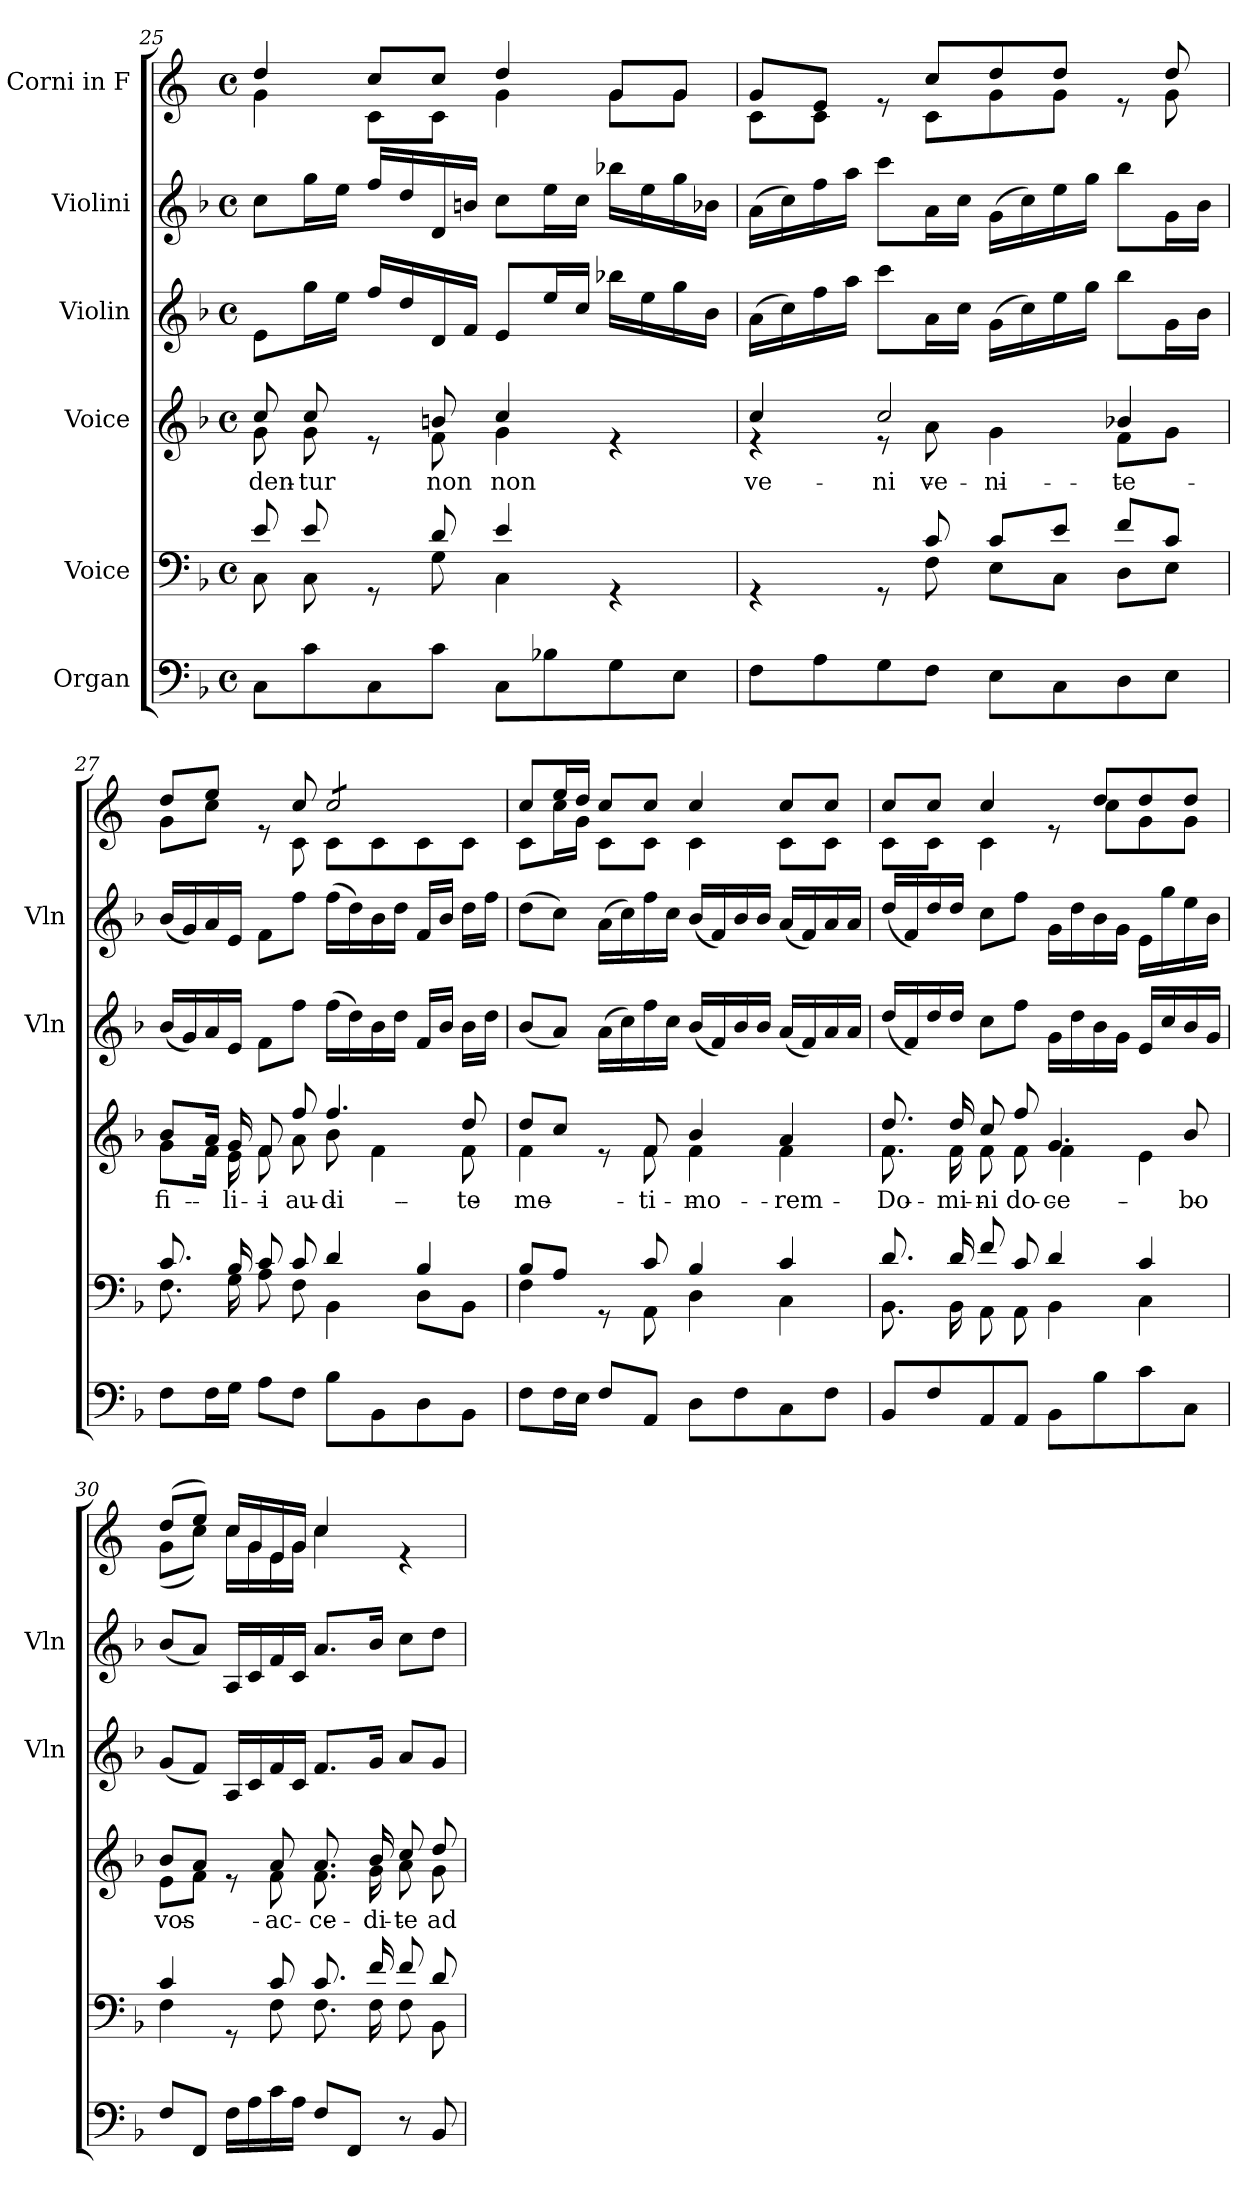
**kern	**kern	**kern	**text	**kern	**kern	**kern
*part6	*part5	*part4	*part4	*part3	*part2	*part1
*staff6	*staff5	*staff4	*staff4	*staff3	*staff2	*staff1
*I"Organ	*I"Voice	*I"Voice	*	*I"Violin	*I"Violini	*I"Corni in F
*	*	*	*	*I'Vln	*I'Vln	*
!!LO:PB:g=z
*clefF4	*clefF4	*clefG2	*	*clefG2	*clefG2	*clefG2
*	*	*	*	*	*	*ITrd4c7
*k[b-]	*k[b-]	*k[b-]	*	*k[b-]	*k[b-]	*k[b-]
*M4/4	*M4/4	*M4/4	*	*M4/4	*M4/4	*M4/4
*met(c)	*met(c)	*met(c)	*	*met(c)	*met(c)	*met(c)
=25	=25	=25	=25	=25	=25	=25
*	*^	*	*	*	*	*
!	!	!	!	!LO:LY:b	!	!	!
*	*	*	*^	*	*	*	*^
8C\L	8e/	8C\	8cc/	8g\	-den-	8e\L	8cc\L	4g/	4c\
!	!	!	!	!	!LO:LY:b	!	!	!	!
8c\	8e/	8C\	8cc/	8g\	-tur	16gg\L	16gg\L	.	.
.	.	.	.	.	.	16ee\JJ	16ee\JJ	.	.
8C\	8rGG	8ryy	8re	8ryy	.	16ff/LL	16ff/LL	8f/L	8F\L
.	.	.	.	.	.	16dd/	16dd/	.	.
!	!	!	!	!	!LO:LY:b	!	!	!	!
8c\J	8d/	8G\	8bn/	8f\	non	16d/	16d/	8f/J	8F\J
.	.	.	.	.	.	16f/JJ	16bn/JJ	.	.
!	!	!	!	!	!LO:LY:b	!	!	!	!
8C\L	4e/	4C\	4cc/	4g\	non	8e/L	8cc\L	4g/	4c\
8B-X\	.	.	.	.	.	16ee/L	16ee\L	.	.
.	.	.	.	.	.	16cc/JJ	16cc\JJ	.	.
8G\	4rGG	4ryy	4re	4ryy	.	16bb-X\LL	16bb-X\LL	8c/L	8c\L
.	.	.	.	.	.	16ee\	16ee\	.	.
8E\J	.	.	.	.	.	16gg\	16gg\	8c/J	8c\J
.	.	.	.	.	.	16b-\JJ	16b-X\JJ	.	.
=26	=26	=26	=26	=26	=26	=26	=26	=26	=26
!	!	!	!	!	!LO:LY:b	!	!	!	!
8F\L	4rGG	4.ryy	4cc/	4r	ve-	(16a\LL	(16a\LL	8c/L	8F\L
.	.	.	.	.	.	16cc\)	16cc\)	.	.
8A\	.	.	.	.	.	16ff\	16ff\	8A/J	8F\J
.	.	.	.	.	.	16aa\JJ	16aa\JJ	.	.
!	!	!	!	!	!LO:LY:b	!	!	!	!
8G\	8rGG	.	2cc/	8r	-ni-	8ccc\L	8ccc\L	8re	8ryy
!	!	!	!	!	!LO:LY:b	!	!	!	!
8F\J	8c/	8F\	.	8a\	ve-	16a\L	16a\L	8f/L	8F\L
.	.	.	.	.	.	16cc\JJ	16cc\JJ	.	.
!	!	!	!	!	!LO:LY:b	!	!	!	!
8E\L	8c/L	8E\L	.	4g\	-ni-	(16g\LL	(16g\LL	8g/	8c\
.	.	.	.	.	.	16cc\)	16cc\)	.	.
8C\	8e/J	8C\J	.	.	.	16ee\	16ee\	8g/J	8c\J
.	.	.	.	.	.	16gg\JJ	16gg\JJ	.	.
!	!	!	!	!	!LO:LY:b	!	!	!	!
!	!	!	!	!	!LO:LY:b	!	!	!	!
8D\	8f/L	8D\L	4b-X/	8f\L	-te	8bb-\L	8bb-\L	8re	8ryy
8E\J	8c/J	8E\J	.	8g\J	.	16g\L	16g\L	8g/	8c\
.	.	.	.	.	.	16b-\JJ	16b-\JJ	.	.
=27	=27	=27	=27	=27	=27	=27	=27	=27	=27
!	!	!	!	!	!LO:LY:b	!	!	!	!
8F\L	8.c/	8.F\	8b-/L	8g\L	fi-	(16b-/LL	(16b-/LL	8g/L	8c\L
.	.	.	.	.	.	16g/)	16g/)	.	.
16F\L	.	.	16a/Jk	16f\Jk	.	16a/	16a/	8a/J	8f\J
!	!	!	!	!	!LO:LY:b	!	!	!	!
16G\JJ	16B-/	16G\	16g/	16e\	-li-	16e/JJ	16e/JJ	.	.
!	!	!	!	!	!LO:LY:b	!	!	!	!
8A\L	8c/	8A\	8f/	8f\	-i	8f\L	8f\L	8re	8ryy
!	!	!	!	!	!LO:LY:b	!	!	!	!
8F\J	8c/	8F\	8ff/	8a\	au-	8ff\J	8ff\J	8f/	8F\
!	!	!	!	!	!LO:LY:b	!	!	!	!
*	*	*	*	*	*	*	*	*tremolo	*
8B-\L	4d/	4BB-\	4.ff/	8b-\	-di-	(16ff\LL	(16ff\LL	8f/L	8F\L
.	.	.	.	.	.	16dd\)	16dd\)	.	.
8BB-\	.	.	.	4f\	.	16b-\	16b-\	8f/	8F\
.	.	.	.	.	.	16dd\JJ	16dd\JJ	.	.
8D\	4B-/	8D\L	.	.	.	16f/LL	16f/LL	8f/	8F\
.	.	.	.	.	.	16b-/JJ	16b-/JJ	.	.
!	!	!	!	!	!LO:LY:b	!	!	!	!
8BB-\J	.	8BB-\J	8dd/	8f\	-te	16b-\LL	16dd\LL	8f/J	8F\J
*	*	*	*	*	*	*	*	*Xtremolo	*
.	.	.	.	.	.	16dd\JJ	16ff\JJ	.	.
!!LO:LB:g=z	!!
=28	=28	=28	=28	=28	=28	=28	=28	=28	=28
!	!	!	!	!	!LO:LY:b	!	!	!	!
8F\L	8B-/L	4F\	8dd/L	4f\	me	(8b-/L	(8dd\L	8f/L	8F\L
16F\L	8A/J	.	8cc/J	.	.	8a/J)	8cc\J)	16a/L	16f\L
16E\JJ	.	.	.	.	.	.	.	16g/JJ	16c\JJ
8F/L	8rGG	8ryy	8re	8ryy	.	(16a\LL	(16a\LL	8f/L	8F\L
.	.	.	.	.	.	16cc\)	16cc\)	.	.
!	!	!	!	!	!LO:LY:b	!	!	!	!
8AA/J	8c/	8AA\	8f/	8f\	ti-	16ff\	16ff\	8f/J	8F\J
.	.	.	.	.	.	16cc\JJ	16cc\JJ	.	.
!	!	!	!	!	!LO:LY:b	!	!	!	!
8D\L	4B-/	4D\	4b-/	4f\	-mo-	(16b-/LL	(16b-/LL	4f/	4F\
.	.	.	.	.	.	16f/)	16f/)	.	.
8F\	.	.	.	.	.	16b-/	16b-/	.	.
.	.	.	.	.	.	16b-/JJ	16b-/JJ	.	.
!	!	!	!	!	!LO:LY:b	!	!	!	!
8C\	4c/	4C\	4a/	4f\	-rem	(16a/LL	(16a/LL	8f/L	8F\L
.	.	.	.	.	.	16f/)	16f/)	.	.
8F\J	.	.	.	.	.	16a/	16a/	8f/J	8F\J
.	.	.	.	.	.	16a/JJ	16a/JJ	.	.
=29	=29	=29	=29	=29	=29	=29	=29	=29	=29
!	!	!	!	!	!LO:LY:b	!	!	!	!
8BB-/L	8.d/	8.BB-\	8.dd/	8.f\	Do-	(16dd/LL	(16dd/LL	8f/L	8F\L
.	.	.	.	.	.	16f/)	16f/)	.	.
8F/	.	.	.	.	.	16dd/	16dd/	8f/J	8F\J
!	!	!	!	!	!LO:LY:b	!	!	!	!
.	16d/	16BB-\	16dd/	16f\	-mi-	16dd/JJ	16dd/JJ	.	.
!	!	!	!	!	!LO:LY:b	!	!	!	!
8AA/	8f/	8AA\	8cc/	8f\	-ni	8cc\L	8cc\L	4f/	4F\
!	!	!	!	!	!LO:LY:b	!	!	!	!
8AA/J	8c/	8AA\	8ff/	8f\	do-	8ff\J	8ff\J	.	.
!	!	!	!	!	!LO:LY:b	!	!	!	!
8BB-\L	4d/	4BB-\	4.g/	4f\	-ce-	16g\LL	16g\LL	8re	8ryy
.	.	.	.	.	.	16dd\	16dd\	.	.
8B-\	.	.	.	.	.	16b-\	16b-\	8g/L	8f\L
.	.	.	.	.	.	16g\JJ	16g\JJ	.	.
8c\	4c/	4C\	.	4e\	.	16e/LL	16e\LL	8g/	8c\
.	.	.	.	.	.	16cc/	16gg\	.	.
!	!	!	!	!	!LO:LY:b	!	!	!	!
8C\J	.	.	8b-/	.	-bo	16b-/	16ee\	8g/J	8c\J
.	.	.	.	.	.	16g/JJ	16b-\JJ	.	.
=30	=30	=30	=30	=30	=30	=30	=30	=30	=30
!	!	!	!	!	!LO:LY:b	!	!	!	!
8F/L	4c/	4F\	8b-/L	8e\L	vos	(8g/L	(8b-/L	(8g/L	(8c\L
8FF/J	.	.	8a/J	8f\J	.	8f/J)	8a/J)	8a/J)	8f\J)
16F\LL	8rGG	8ryy	8re	8ryy	.	16A/LL	16A/LL	16f/LL	16f\LL
16A\	.	.	.	.	.	16c/	16c/	16c/	16c\
!	!	!	!	!	!LO:LY:b	!	!	!	!
16c\	8c/	8F\	8a/	8f\	ac-	16f/	16f/	16A/	16A\
16A\JJ	.	.	.	.	.	16c/JJ	16c/JJ	16c/JJ	16c\JJ
!	!	!	!	!	!LO:LY:b	!	!	!	!
8F/L	8.c/	8.F\	8.a/	8.f\	-ce-	8.f/L	8.a/L	4f/	4f\
8FF/J	.	.	.	.	.	.	.	.	.
!	!	!	!	!	!LO:LY:b	!	!	!	!
.	16f/	16F\	16b-/	16g\	-di-	16g/Jk	16b-/Jk	.	.
!	!	!	!	!	!LO:LY:b	!	!	!	!
8r	8f/	8F\	8cc/	8a\	-te	8a/L	8cc\L	4re	4ryy
!	!	!	!	!	!LO:LY:b	!	!	!	!
8BB-/	8d/	8BB-\	8dd/	8g\	ad	8g/J	8dd\J	.	.
*	*v	*v	*	*	*	*	*	*v	*v
*	*	*v	*v	*	*	*	*
=	=	=	=	=	=	=
*-	*-	*-	*-	*-	*-	*-
